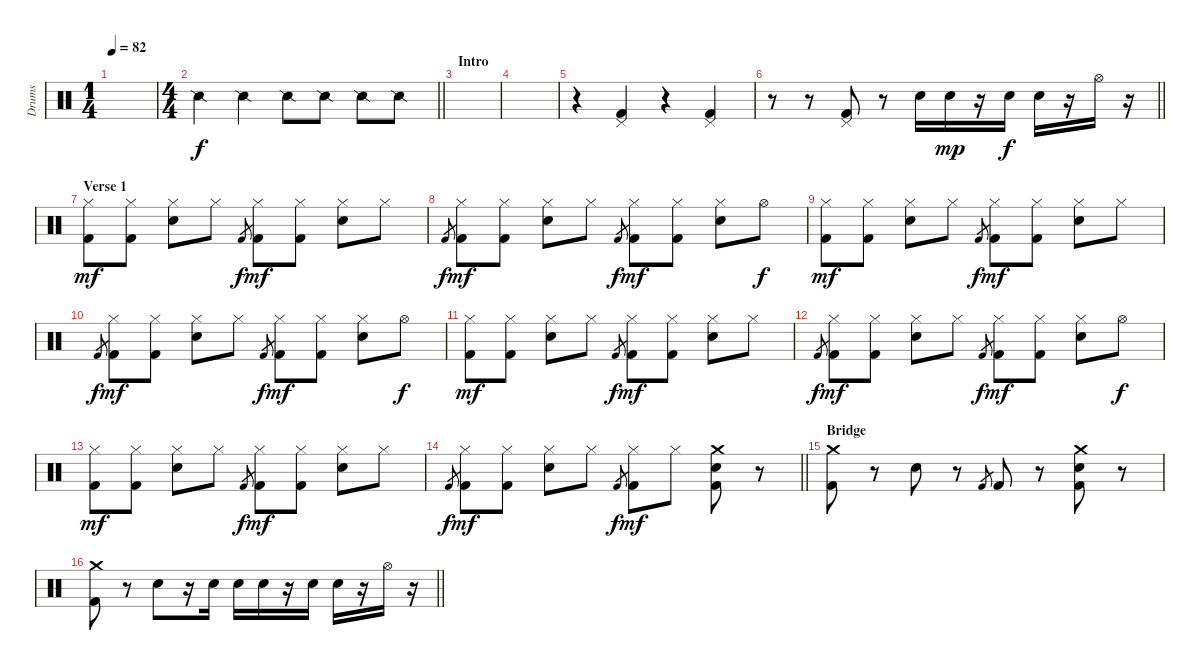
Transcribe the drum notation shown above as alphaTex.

\track ("Drums" "Drums") {instrument percussion}
\staff {score}
\articulation defaults
\ts (1 4)
\tempo 82
\clef neutral
\ks c
|
\ts (4 4)
\barLineRight lightlight "Snare (side stick) 2".4 "Snare (side stick) 2".4 "Snare (side stick) 2".8 "Snare (side stick) 2".8 "Snare (side stick) 2".8 "Snare (side stick) 2".8
|
\section ("" "Intro")
|
|
r.4 ("Pedal Hi-Hat (hit)" "Kick (hit) 2").4 r.4 ("Pedal Hi-Hat (hit)" "Kick (hit) 2").4 |
\barLineRight lightlight
r.8 r.8 ("Pedal Hi-Hat (hit)" "Kick (hit) 2").8 r.8 "Snare (hit) 2".16 "Snare (hit) 2".16{dy mp} r.16 "Snare (hit) 2".16{dy f} "Snare (hit) 2".16 r.16 "Hi-Hat (open)".16 r.16 |
\section ("" "Verse 1")
("Hi-Hat (closed)" "Kick (hit) 2").8{dy mf} ("Hi-Hat (closed)" "Kick (hit) 2").8 ("Hi-Hat (closed)" "Snare (hit) 2").8 "Hi-Hat (closed)".8 "Kick (hit) 2".8{gr dy f} ("Hi-Hat (closed)" "Kick (hit) 2").8{dy mf} ("Hi-Hat (closed)" "Kick (hit) 2").8 ("Hi-Hat (closed)" "Snare (hit) 2").8 "Hi-Hat (closed)".8 |
"Kick (hit) 2".8{gr dy f} ("Hi-Hat (closed)" "Kick (hit) 2").8{dy mf} ("Hi-Hat (closed)" "Kick (hit) 2").8 ("Hi-Hat (closed)" "Snare (hit) 2").8 "Hi-Hat (closed)".8 "Kick (hit) 2".8{gr dy f} ("Hi-Hat (closed)" "Kick (hit) 2").8{dy mf} ("Hi-Hat (closed)" "Kick (hit) 2").8 ("Hi-Hat (closed)" "Snare (hit) 2").8 "Hi-Hat (open)".8{dy f} |
("Hi-Hat (closed)" "Kick (hit) 2").8{dy mf} ("Hi-Hat (closed)" "Kick (hit) 2").8 ("Hi-Hat (closed)" "Snare (hit) 2").8 "Hi-Hat (closed)".8 "Kick (hit) 2".8{gr dy f} ("Hi-Hat (closed)" "Kick (hit) 2").8{dy mf} ("Hi-Hat (closed)" "Kick (hit) 2").8 ("Hi-Hat (closed)" "Snare (hit) 2").8 "Hi-Hat (closed)".8 |
"Kick (hit) 2".8{gr dy f} ("Hi-Hat (closed)" "Kick (hit) 2").8{dy mf} ("Hi-Hat (closed)" "Kick (hit) 2").8 ("Hi-Hat (closed)" "Snare (hit) 2").8 "Hi-Hat (closed)".8 "Kick (hit) 2".8{gr dy f} ("Hi-Hat (closed)" "Kick (hit) 2").8{dy mf} ("Hi-Hat (closed)" "Kick (hit) 2").8 ("Hi-Hat (closed)" "Snare (hit) 2").8 "Hi-Hat (open)".8{dy f} |
("Hi-Hat (closed)" "Kick (hit) 2").8{dy mf} ("Hi-Hat (closed)" "Kick (hit) 2").8 ("Hi-Hat (closed)" "Snare (hit) 2").8 "Hi-Hat (closed)".8 "Kick (hit) 2".8{gr dy f} ("Hi-Hat (closed)" "Kick (hit) 2").8{dy mf} ("Hi-Hat (closed)" "Kick (hit) 2").8 ("Hi-Hat (closed)" "Snare (hit) 2").8 "Hi-Hat (closed)".8 |
"Kick (hit) 2".8{gr dy f} ("Hi-Hat (closed)" "Kick (hit) 2").8{dy mf} ("Hi-Hat (closed)" "Kick (hit) 2").8 ("Hi-Hat (closed)" "Snare (hit) 2").8 "Hi-Hat (closed)".8 "Kick (hit) 2".8{gr dy f} ("Hi-Hat (closed)" "Kick (hit) 2").8{dy mf} ("Hi-Hat (closed)" "Kick (hit) 2").8 ("Hi-Hat (closed)" "Snare (hit) 2").8 "Hi-Hat (open)".8{dy f} |
("Hi-Hat (closed)" "Kick (hit) 2").8{dy mf} ("Hi-Hat (closed)" "Kick (hit) 2").8 ("Hi-Hat (closed)" "Snare (hit) 2").8 "Hi-Hat (closed)".8 "Kick (hit) 2".8{gr dy f} ("Hi-Hat (closed)" "Kick (hit) 2").8{dy mf} ("Hi-Hat (closed)" "Kick (hit) 2").8 ("Hi-Hat (closed)" "Snare (hit) 2").8 "Hi-Hat (closed)".8 |
\barLineRight lightlight "Kick (hit) 2".8{gr dy f}
("Hi-Hat (closed)" "Kick (hit) 2").8{dy mf} ("Hi-Hat (closed)" "Kick (hit) 2").8 ("Hi-Hat (closed)" "Snare (hit) 2").8 "Hi-Hat (closed)".8 "Kick (hit) 2".8{gr dy f} ("Hi-Hat (closed)" "Kick (hit) 2").8{dy mf} "Hi-Hat (closed)".8 ("Crash medium (hit)" "Snare (hit) 2" "Kick (hit) 2").8 r.8 |
\section ("" "Bridge")
("Crash medium (hit)" "Kick (hit) 2").8 r.8 "Snare (hit) 2".8 r.8 "Kick (hit) 2".8{gr} "Kick (hit) 2".8 r.8 ("Crash medium (hit)" "Snare (hit) 2" "Kick (hit) 2").8 r.8 |
\barLineRight lightlight
("Crash medium (hit)" "Kick (hit) 2").8 r.8 "Snare (hit) 2".8 r.16 "Snare (hit) 2".16 "Snare (hit) 2".16 "Snare (hit) 2".16 r.16 "Snare (hit) 2".16 "Snare (hit) 2".16 r.16 "Hi-Hat (open)".16 r.16
